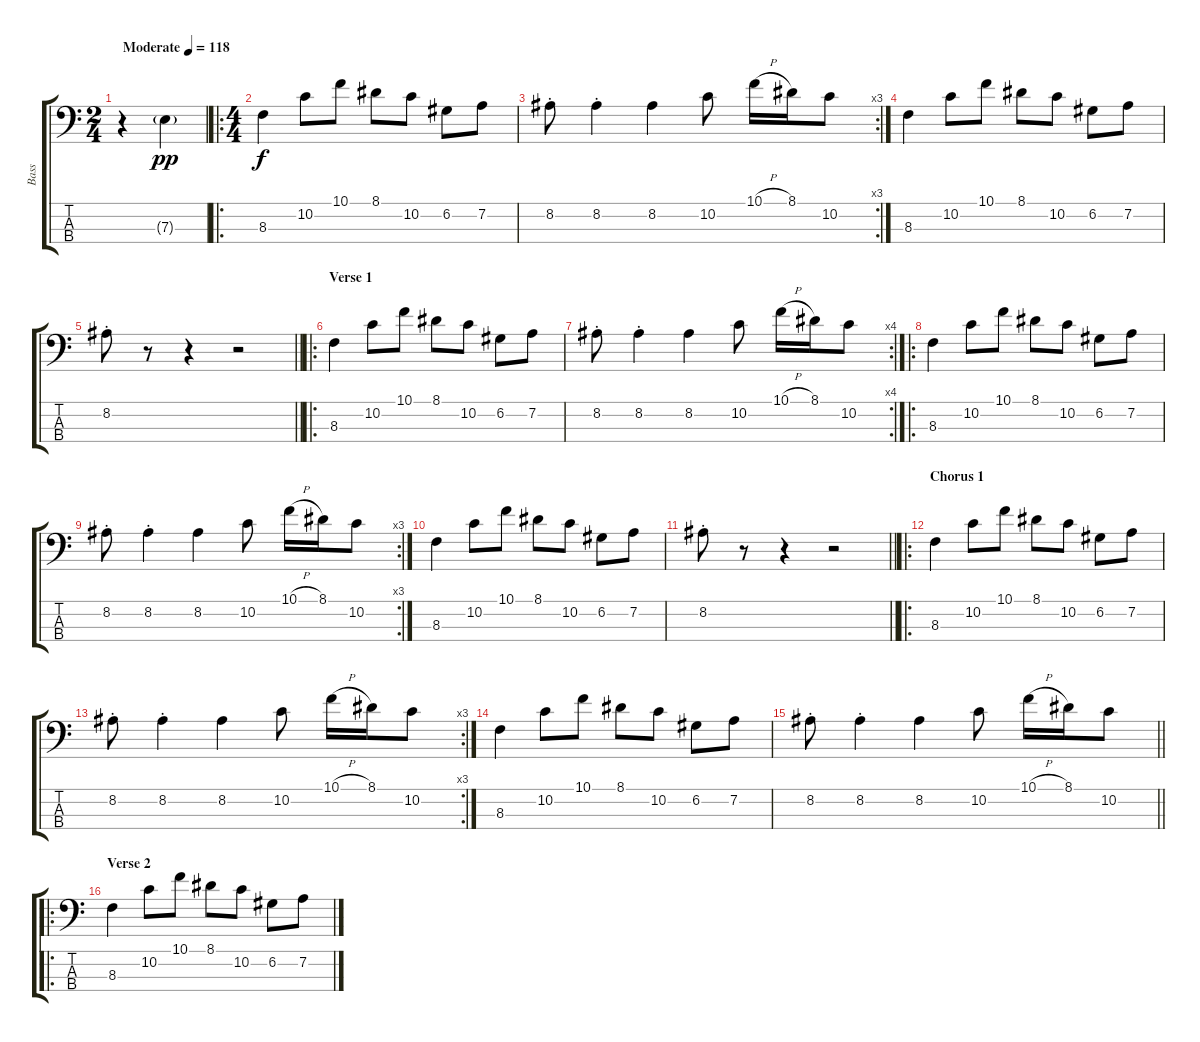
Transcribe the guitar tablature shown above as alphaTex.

\track ("Bass" "Bass") {instrument electricbassfinger}
\staff {score tabs}
\tuning (G2 D2 A1 E1) {hide}
\ts (2 4)
\tempo (118 "Moderate")
\clef f4
\ks c
r.4{dy pp instrument electricbassfinger} 7.3{g}.4 |
\ro
\ts (4 4)
8.3.4{dy f} 10.2.8 10.1.8 8.1.8 10.2.8 6.2.8 7.2.8 |
\rc 3
8.2{st}.8 8.2{st}.4 8.2.4 10.2.8 10.1{h}.16 8.1.16 10.2.8 |
8.3.4 10.2.8 10.1.8 8.1.8 10.2.8 6.2.8 7.2.8 |
\barLineRight lightlight
8.2{st}.8 r.8 r.4 r.2 |
\ro
\section ("" "Verse 1")
8.3.4 10.2.8 10.1.8 8.1.8 10.2.8 6.2.8 7.2.8 |
\rc 4
8.2{st}.8 8.2{st}.4 8.2.4 10.2.8 10.1{h}.16 8.1.16 10.2.8 |
\ro
8.3.4 10.2.8 10.1.8 8.1.8 10.2.8 6.2.8 7.2.8 |
\rc 3
8.2{st}.8 8.2{st}.4 8.2.4 10.2.8 10.1{h}.16 8.1.16 10.2.8 |
8.3.4 10.2.8 10.1.8 8.1.8 10.2.8 6.2.8 7.2.8 |
\barLineRight lightlight
8.2{st}.8 r.8 r.4 r.2 |
\ro
\section ("" "Chorus 1")
8.3.4 10.2.8 10.1.8 8.1.8 10.2.8 6.2.8 7.2.8 |
\rc 3
8.2{st}.8 8.2{st}.4 8.2.4 10.2.8 10.1{h}.16 8.1.16 10.2.8 |
8.3.4 10.2.8 10.1.8 8.1.8 10.2.8 6.2.8 7.2.8 |
\barLineRight lightlight
8.2{st}.8 8.2{st}.4 8.2.4 10.2.8 10.1{h}.16 8.1.16 10.2.8 |
\ro
\section ("" "Verse 2")
8.3.4 10.2.8 10.1.8 8.1.8 10.2.8 6.2.8 7.2.8
